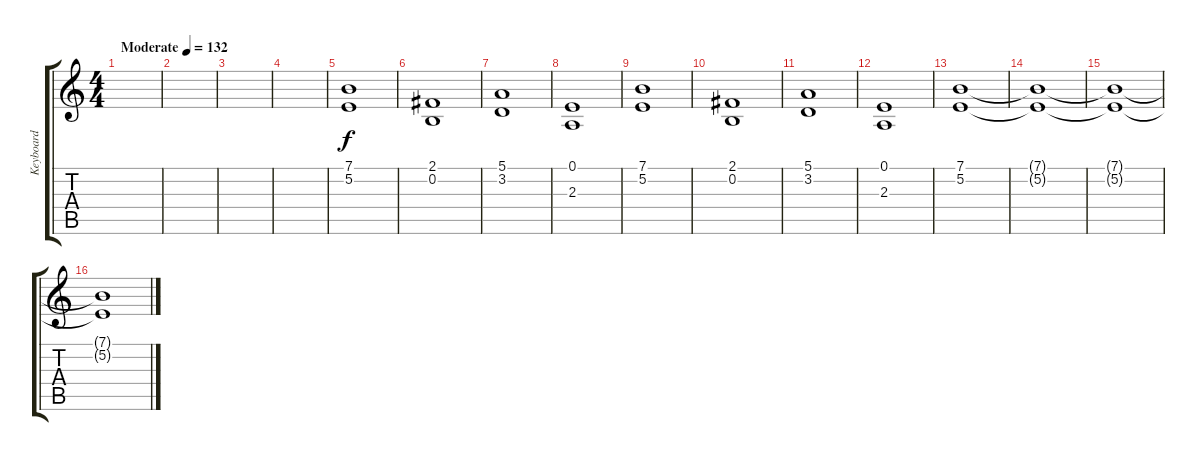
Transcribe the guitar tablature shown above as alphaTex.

\track ("Keyboard" "Keyboard") {instrument synthstrings1}
\staff {score tabs}
\tuning (E4 B3 G3 D3 A2 E2) {hide}
\ts (4 4)
\tempo (132 "Moderate")
\clef g2
\ks c
|
|
|
|
(7.1 5.2).1 |
(2.1 0.2).1 |
(5.1 3.2).1 |
(0.1 2.3).1 |
(7.1 5.2).1 |
(2.1 0.2).1 |
(5.1 3.2).1 |
(0.1 2.3).1 |
(7.1 5.2).1 |
(7.1{t} 5.2{t}).1 |
(7.1{t} 5.2{t}).1 |
(7.1{t} 5.2{t}).1
